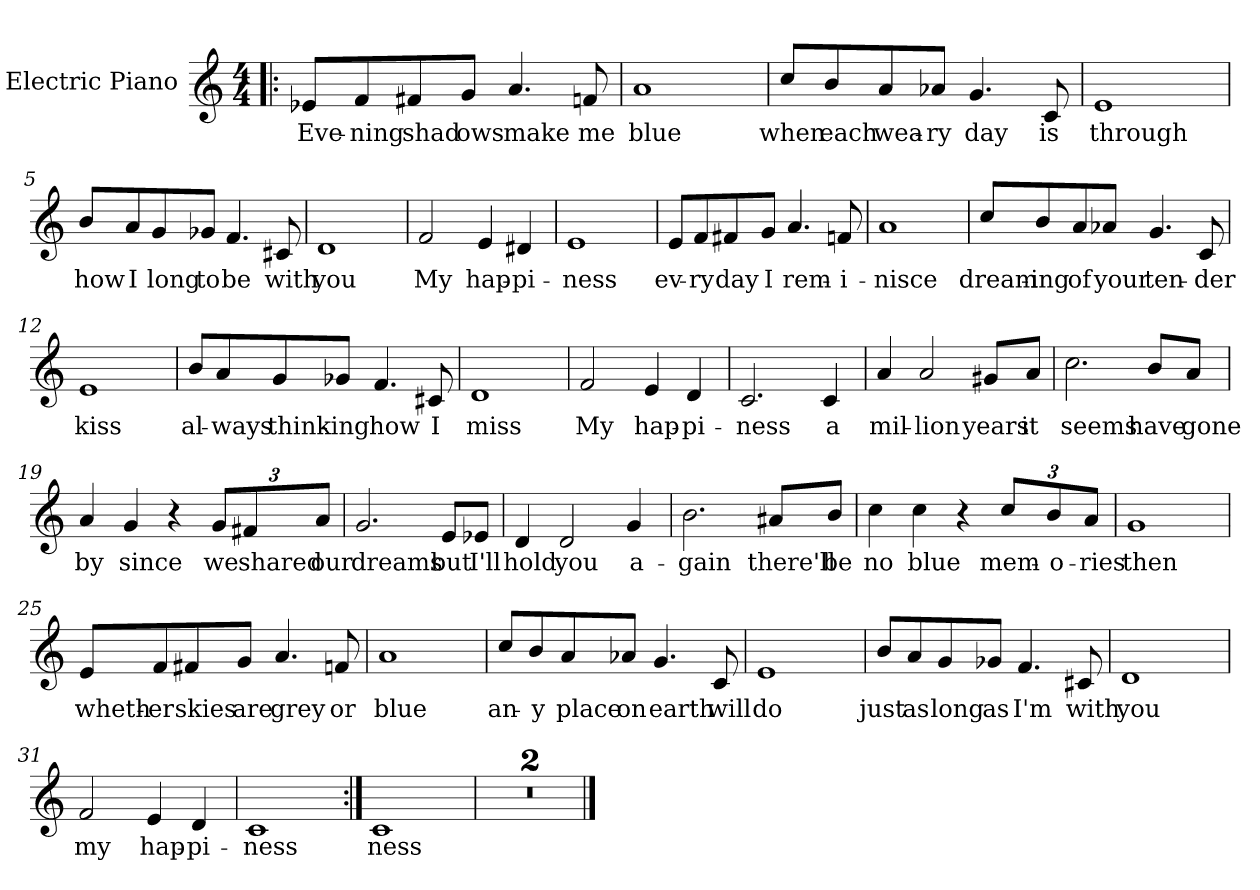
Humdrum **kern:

**kern	**text
*part1	*part1
*staff1	*staff1
*I"Electric Piano	*
*I'E.Pno	*
*clefG2	*
*k[]	*
*C:	*
*M4/4	*
=1!|:	=1!|:
8e-X/L	Eve-
8f/	-ning
8f#X/	shad
8g/J	ows
4.a/	make
8fn/	me
=2	=2
1a	blue
=3	=3
8cc/L	when
8b/	each
8a/	wea-
8a-X/J	-ry
4.g/	day
8c/	is
!!LO:LB:g=z
=4	=4
1e	through
=5	=5
8b/L	how
8a/	I
8g/	long
8g-X/J	to
4.f/	be
8c#X/	with
=6	=6
1d	you
=7	=7
2f/	My
4e/	hap-
4d#X/	-pi-
=8	=8
1e	-ness
!!LO:LB:g=z
=9	=9
8e/L	ev-
8f/	-ry
8f#X/	day
8g/J	I
4.a/	rem-
8fn/	-i-
=10	=10
1a	-nisce
=11	=11
8cc/L	dream-
8b/	-ing
8a/	of
8a-X/J	your
4.g/	ten-
8c/	-der
=12	=12
1e	kiss
!!LO:LB:g=z
=13	=13
8b/L	al-
8a/	-ways
8g/	think-
8g-X/J	-ing
4.f/	how
8c#X/	I
=14	=14
1d	miss
=15	=15
2f/	My
4e/	hap-
4d/	-pi-
=16	=16
2.c/	-ness
4c/	a
=17	=17
4a/	mil-
2a/	-lion
8g#X/L	years
8a/J	it
!!LO:LB:g=z
=18	=18
2.cc\	seems
8b/L	have
8a/J	gone
=19	=19
4a/	by
4g/	since
4r	.
*Xbrackettup	*
12g/L	we
12f#X/	shared
12a/J	our
=20	=20
2.g/	dreams
8e/L	but
8e-X/J	I'll
=21	=21
4d/	hold
2d/	you
4g/	a-
!!LO:LB:g=z
=22	=22
2.b\	-gain
8a#X/L	there'll
8b/J	be
=23	=23
4cc\	no
4cc\	blue
4r	.
12cc/L	mem-
12b/	o-
12a/J	-ries
=24	=24
1g	then
=25	=25
8e/L	wheth-
8f/	-er
8f#X/	skies
8g/J	are
4.a/	grey
8fn/	or
!!LO:LB:g=z
=26	=26
1a	blue
=27	=27
8cc/L	an-
8b/	-y
8a/	place
8a-X/J	on
4.g/	earth
8c/	will
=28	=28
1e	do
=29	=29
8b/L	just
8a/	as
8g/	long
8g-X/J	as
4.f/	I'm
8c#X/	with
=30	=30
1d	you
!!LO:LB:g=z
=31	=31
2f/	my
4e/	hap-
4d/	-pi-
=32	=32
1c	-ness
=33:|!	=33:|!
1c	ness
=34	=34
1r	.
=35	=35
1r	.
==	==
*-	*-
